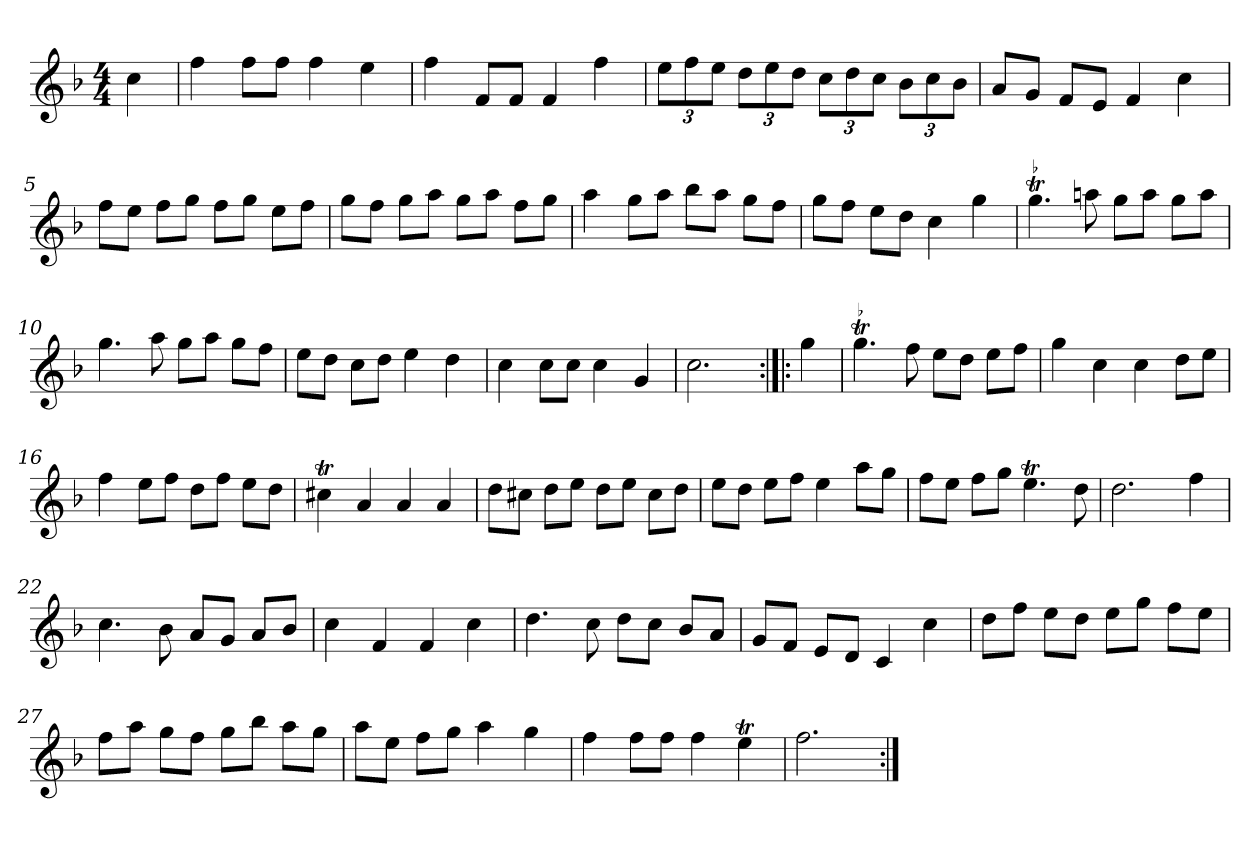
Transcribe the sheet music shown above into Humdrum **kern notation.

**kern
*part1
*staff1
*clefG2
*k[b-]
*F:
*M4/4
*MM120
=
4cc
=1
4ff
8ff\L
8ff\J
4ff
4ee
=2
4ff
8f/L
8f/J
4f
4ff
=3
12ee\L
12ff\
12ee\J
12dd\L
12ee\
12dd\J
12cc\L
12dd\
12cc\J
12b-\L
12cc\
12b-\J
=4
8a/L
8g/J
8f/L
8e/J
4f
4cc
=5
8ff\L
8ee\J
8ff\L
8gg\J
8ff\L
8gg\J
8ee\L
8ff\J
=6
8gg\L
8ff\J
8gg\L
8aa\J
8gg\L
8aa\J
8ff\L
8gg\J
=7
4aa
8gg\L
8aa\J
8bb-\L
8aa\J
8gg\L
8ff\J
=8
8gg\L
8ff\J
8ee\L
8dd\J
4cc
4gg
=9
!LO:TR:acc=-
4.ggt
8aan
8gg\L
8aa\J
8gg\L
8aa\J
=10
4.gg
8aa
8gg\L
8aa\J
8gg\L
8ff\J
=11
8ee\L
8dd\J
8cc\L
8dd\J
4ee
4dd
=12
4cc
8cc\L
8cc\J
4cc
4g
=13
2.cc
=:|!|:
4gg
=14
!LO:TR:acc=-
4.ggt
8ff
8ee\L
8dd\J
8ee\L
8ff\J
=15
4gg
4cc
4cc
8dd\L
8ee\J
=16
4ff
8ee\L
8ff\J
8dd\L
8ff\J
8ee\L
8dd\J
=17
4cc#Xt
4a
4a
4a
=18
8dd\L
8cc#X\J
8dd\L
8ee\J
8dd\L
8ee\J
8cc#\L
8dd\J
=19
8ee\L
8dd\J
8ee\L
8ff\J
4ee
8aa\L
8gg\J
=20
8ff\L
8ee\J
8ff\L
8gg\J
4.eet
8dd
=21
2.dd
4ff
=22
4.cc
8b-
8a/L
8g/J
8a/L
8b-/J
=23
4cc
4f
4f
4cc
=24
4.dd
8cc
8dd\L
8cc\J
8b-/L
8a/J
=25
8g/L
8f/J
8e/L
8d/J
4c
4cc
=26
8dd\L
8ff\J
8ee\L
8dd\J
8ee\L
8gg\J
8ff\L
8ee\J
=27
8ff\L
8aa\J
8gg\L
8ff\J
8gg\L
8bb-\J
8aa\L
8gg\J
=28
8aa\L
8ee\J
8ff\L
8gg\J
4aa
4gg
=29
4ff
8ff\L
8ff\J
4ff
4eet
=30
2.ff
=:|!
*-
